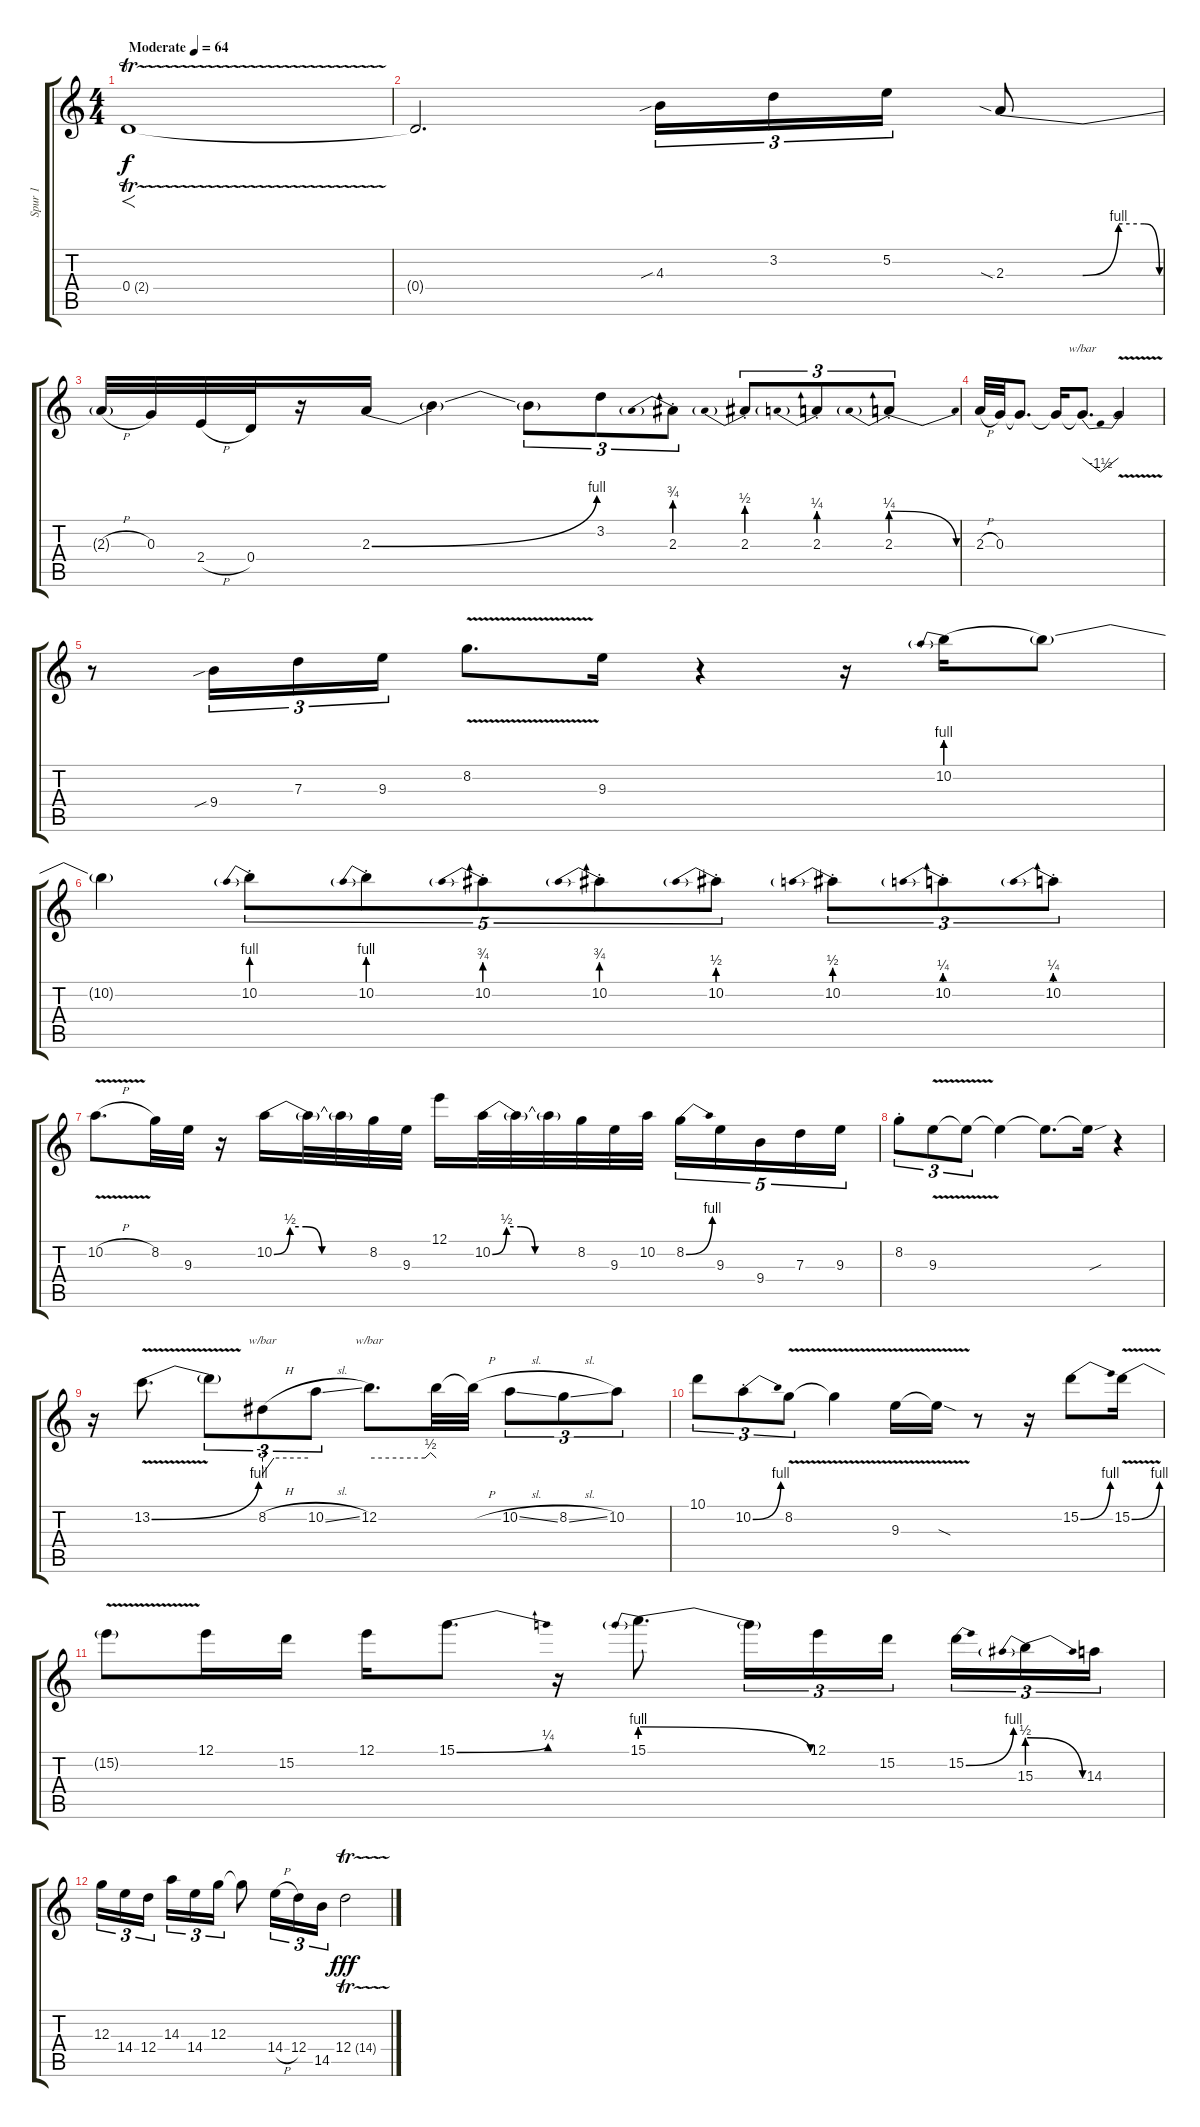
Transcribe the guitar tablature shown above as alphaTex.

\track ("Spur 1" "Spur 1") {instrument overdrivenguitar}
\staff {score tabs}
\tuning (E4 B3 G3 D3 A2 E2) {hide}
\ts (4 4)
\tempo (64 "Moderate")
\clef g2
\ks c
0.4{tr (2 32)}.1{f dy f instrument overdrivenguitar} |
0.4{t}.2{d} 4.3{sib}.16{tu (3 2)} 3.2.16{tu (3 2)} 5.2.16{tu (3 2)} 2.3{be (custom 0 0 30 0 44 4 54 4 60 0) sia}.8 |
2.3{h t}.32 0.3.32 2.4{h}.32 0.4.32 r.16 2.3{be (bend 0 0 60 4)}.16 2.3{t}.4 2.3{t}.8{tu (3 2)} 3.2.8{tu (3 2)} 2.3{be (prebend 0 3 60 3) st}.8{tu (3 2)} 2.3{be (prebend 0 2 60 2) st}.8{tu (3 2)} 2.3{be (prebend 0 1 60 1) st}.8{tu (3 2)} 2.3{be (prebendrelease 0 1 60 0) st}.8{tu (3 2)} |
2.3{h}.32 0.3.32 0.3{t}.8{d} 0.3{t}.16 0.3{t}.8{d tbe (dip default 0 0 35 -6 50 -6 60 0)} 0.3{v t}.2 |
r.8 9.4{sib}.16{tu (3 2)} 7.3.16{tu (3 2)} 9.3.16{tu (3 2)} 8.2{v}.8{d} 9.3.16 r.4 r.16 10.2{be (prebend 0 4 60 4)}.16 10.2{t}.8 |
10.2{t}.4 10.2{be (prebend 0 4 60 4) st}.8{tu (5 4)} 10.2{be (prebend 0 4 60 4) st}.8{tu (5 4)} 10.2{be (prebend 0 3 60 3) st}.8{tu (5 4)} 10.2{be (prebend 0 3 60 3) st}.8{tu (5 4)} 10.2{be (prebend 0 2 60 2) st}.8{tu (5 4)} 10.2{be (prebend 0 2 60 2) st}.8{tu (3 2)} 10.2{be (prebend 0 1 60 1) st}.8{tu (3 2)} 10.2{be (prebend 0 1 60 1) st}.8{tu (3 2)} |
10.2{v h}.8{d} 8.2.32 9.3.32 r.16 10.2{be (custom 0 0 10 2 20 2 30 0 60 0)}.16 10.2{t}.32 10.2{t}.32 8.2.32 9.3.32 12.1.16 10.2{be (custom 0 0 10 2 20 2 30 0 60 0)}.32 10.2{t}.32 10.2{t}.32 8.2.32 9.3.32 10.2.32 8.2{be (bend 0 0 60 4)}.16{tu (5 4)} 9.3.16{tu (5 4)} 9.4.16{tu (5 4)} 7.3.16{tu (5 4)} 9.3.16{tu (5 4)} |
8.2{st}.8{tu (3 2)} 9.3{v}.8{tu (3 2)} 9.3{t}.8{tu (3 2)} 9.3{t}.4 9.3{t}.8{d} 9.3{sou t}.16 r.4 |
r.16 13.2{be (bend 0 0 60 4) v}.8{d} 13.2{t}.8{tu (3 2)} 8.2{h}.8{tu (3 2) tbe (custom default 0 -8 15 0 60 0)} 10.2{sl}.8{tu (3 2)} 12.2.8{d tbe (custom default 0 0 50 0 55 2 60 0)} 12.2{t}.32 12.2{h t}.32 10.2{sl}.8{tu (3 2)} 8.2{sl}.8{tu (3 2)} 10.2.8{tu (3 2)} |
10.1.8{tu (3 2)} 10.2{be (bend 0 0 60 4) st}.8{tu (3 2)} 8.2{v}.8{tu (3 2)} 8.2{t}.4 9.3{v}.16 9.3{sod t}.16 r.8 r.16 15.2{be (bend 0 0 60 4)}.8 15.2{be (bend 0 0 60 4) v}.16 |
15.2{t}.8 12.1.16 15.2.16 12.1.16 15.1{be (bend 0 0 60 1)}.8{d} r.16 15.1{be (prebendrelease 0 4 60 0)}.8{d} 15.1{t}.16{tu (3 2)} 12.1.16{tu (3 2)} 15.2.16{tu (3 2) beam splitsecondary} 15.2{be (bend 0 0 60 4)}.16{tu (3 2)} 15.3{be (prebendrelease 0 2 60 0)}.16{tu (3 2)} 14.3.16{tu (3 2)} |
12.3.16{tu (3 2)} 14.4.16{tu (3 2)} 12.4.16{tu (3 2) beam splitsecondary} 14.3.16{tu (3 2)} 14.4.16{tu (3 2)} 12.3.16{tu (3 2)} 12.3{t}.8 14.4{h}.16{tu (3 2)} 12.4.16{tu (3 2)} 14.5.16{tu (3 2)} 12.4{tr (14 64)}.2{dy fff}
